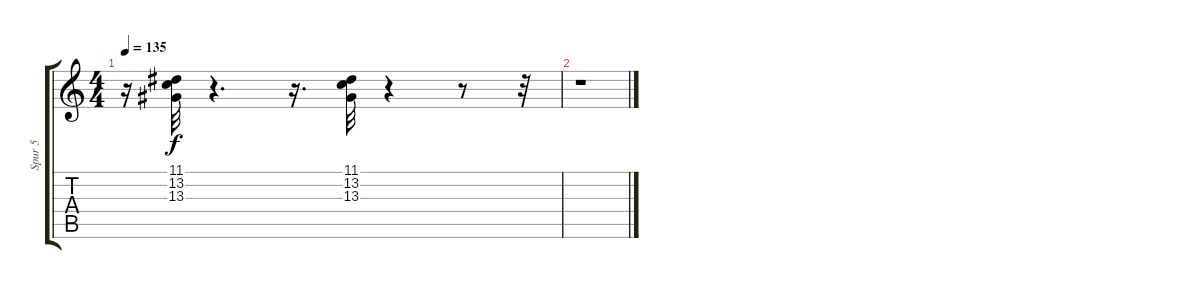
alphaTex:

\track ("Spur 5" "Spur 5") {instrument lead1square}
\staff {score tabs}
\tuning (E4 B3 G3 D3 A2 E2) {hide}
\ts (4 4)
\tempo 135
\clef g2
\ks c
r.16{dy f} (11.1 13.2 13.3).32 r.4{d} r.16{d} (11.1 13.2 13.3).32 r.4 r.8 r.32 |
r.1
